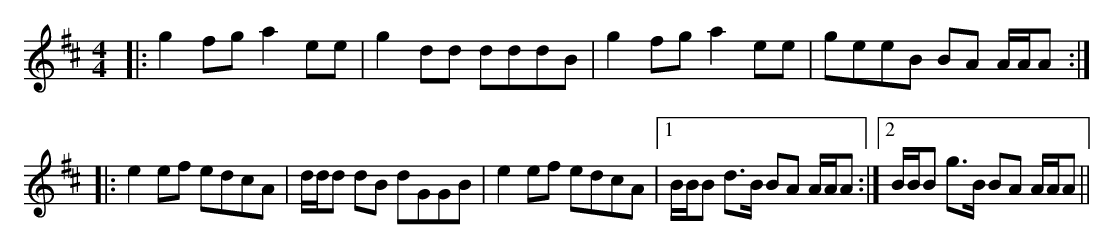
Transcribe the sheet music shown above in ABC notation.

X:1
M:4/4
K:Amix
|:g2 fg a2 ee|g2 dd dddB|g2 fg a2 ee|geeB BA A/A/A:|
|:e2 ef edcA|d/d/d dB dGGB|e2 ef edcA|1 B/B/B d>B BA A/A/A:|2 B/B/B g>B BA A/A/A||
